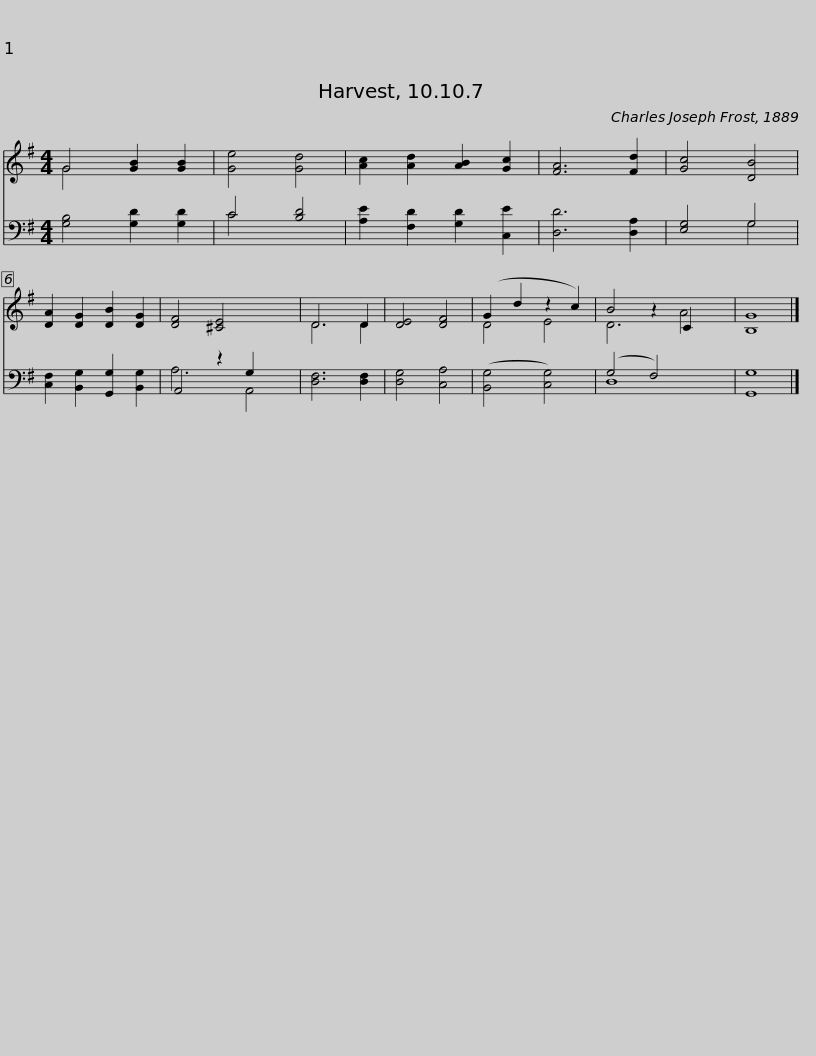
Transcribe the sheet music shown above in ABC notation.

X:1
%%score ( 1 2 ) ( 3 4 )
L:1/8
M:4/4
I:linebreak $
K:G
V:1 treble
V:2 treble
V:3 bass
V:4 bass
V:1
 G4 [GB]2 [GB]2 | [Ge]4 [Gd]4 | [Ac]2 [Ad]2 [AB]2 [Gc]2 | [FA]6 [Fd]2 | [Gc]4 [DB]4 | %5
 [DA]2 [DG]2 [DB]2 [DG]2 | [DF]4 [^CE]4 x2 | D6 D2 |$ [DE]4 [DF]4 | (G2 d2 z2 c2) | %10
 B4 z2 C2 x2 | [B,G]8 |] %12
V:2
 G4 x4 | x8 | x8 | x8 | x8 | %5
 x8 | x10 | D6 D2 |$ x8 | D4 E4 | %10
 D6 A4 | x8 |] %12
V:3
 [G,B,]4 [G,D]2 [G,D]2 | C4 [B,D]4 | [A,E]2 [F,D]2 [G,D]2 [C,E]2 | [D,D]6 [D,A,]2 | [E,G,]4 G,4 | %5
 [C,F,]2 [B,,G,]2 [G,,G,]2 [B,,G,]2 | A,,4 z2 G,2 x2 | [D,F,]6 [D,F,]2 |$ [D,G,]4 [C,A,]4 | ([B,,G,]4 [C,G,]4) | %10
 (G,4 F,4) x2 | [G,,G,]8 |] %12
V:4
 x8 | C4 x4 | x8 | x8 | x4 G,4 | %5
 x8 | A,6 A,,4 | x8 |$ x8 | x8 | %10
 D,8 x2 | x8 |] %12
